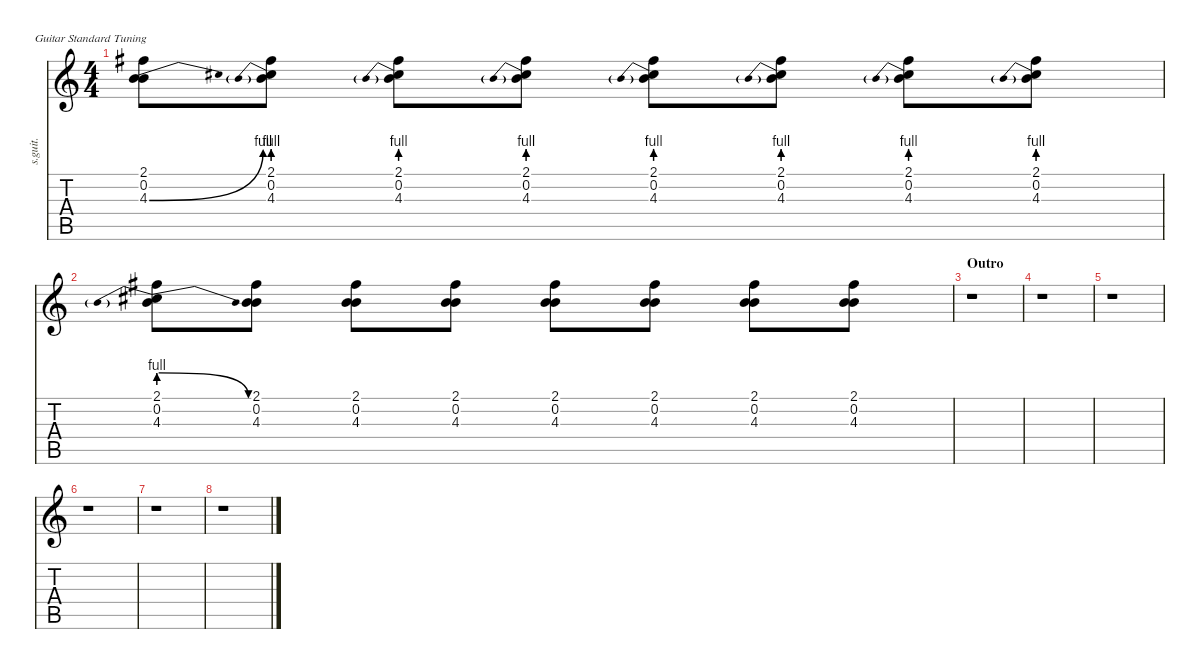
\defaultSystemsLayout 4
\hideDynamics
\bracketExtendMode nobrackets
\track ("Jonny Buckland - Main" "s.guit.") {instrument electricguitarclean}
\staff {score tabs}
\tuning (E4 B3 G3 D3 A2 E2)
\ts (4 4)
\tempo (87 hide)
\clef g2
\ks c
(2.1{acc #} 0.2 4.3{be (bend 0 0 60 4)}).8{lyrics (0 "") lyrics (1 "") lyrics (2 "") lyrics (3 "") lyrics (4 "") dy f} (2.1{acc #} 0.2 4.3{be (prebend 0 4 60 4)}).8{lyrics (0 "") lyrics (1 "") lyrics (2 "") lyrics (3 "") lyrics (4 "")} (2.1{acc #} 0.2 4.3{be (prebend 0 4 60 4)}).8{lyrics (0 "") lyrics (1 "") lyrics (2 "") lyrics (3 "") lyrics (4 "")} (2.1{acc #} 0.2 4.3{be (prebend 0 4 60 4)}).8{lyrics (0 "") lyrics (1 "") lyrics (2 "") lyrics (3 "") lyrics (4 "")} (2.1{acc #} 0.2 4.3{be (prebend 0 4 60 4)}).8{lyrics (0 "") lyrics (1 "") lyrics (2 "") lyrics (3 "") lyrics (4 "")} (2.1{acc #} 0.2 4.3{be (prebend 0 4 60 4)}).8{lyrics (0 "") lyrics (1 "") lyrics (2 "") lyrics (3 "") lyrics (4 "")} (2.1{acc #} 0.2 4.3{be (prebend 0 4 60 4)}).8{lyrics (0 "") lyrics (1 "") lyrics (2 "") lyrics (3 "") lyrics (4 "")} (2.1{acc #} 0.2 4.3{be (prebend 0 4 60 4)}).8{lyrics (0 "") lyrics (1 "") lyrics (2 "") lyrics (3 "") lyrics (4 "")} |
(2.1{acc #} 0.2 4.3{be (prebendrelease 0 4 30 0)}).8{lyrics (0 "") lyrics (1 "") lyrics (2 "") lyrics (3 "") lyrics (4 "")} (2.1{acc #} 0.2 4.3).8{lyrics (0 "") lyrics (1 "") lyrics (2 "") lyrics (3 "") lyrics (4 "")} (2.1{acc #} 0.2 4.3).8{lyrics (0 "") lyrics (1 "") lyrics (2 "") lyrics (3 "") lyrics (4 "")} (2.1{acc #} 0.2 4.3).8{lyrics (0 "") lyrics (1 "") lyrics (2 "") lyrics (3 "") lyrics (4 "")} (2.1{acc #} 0.2 4.3).8{lyrics (0 "") lyrics (1 "") lyrics (2 "") lyrics (3 "") lyrics (4 "")} (2.1{acc #} 0.2 4.3).8{lyrics (0 "") lyrics (1 "") lyrics (2 "") lyrics (3 "") lyrics (4 "")} (2.1{acc #} 0.2 4.3).8{lyrics (0 "") lyrics (1 "") lyrics (2 "") lyrics (3 "") lyrics (4 "")} (2.1{acc #} 0.2 4.3).8{lyrics (0 "") lyrics (1 "") lyrics (2 "") lyrics (3 "") lyrics (4 "")} |
\section ("" "Outro")
\tempo (85 hide)
r.1 |
r.1 |
r.1 |
r.1 |
r.1 |
r.1
